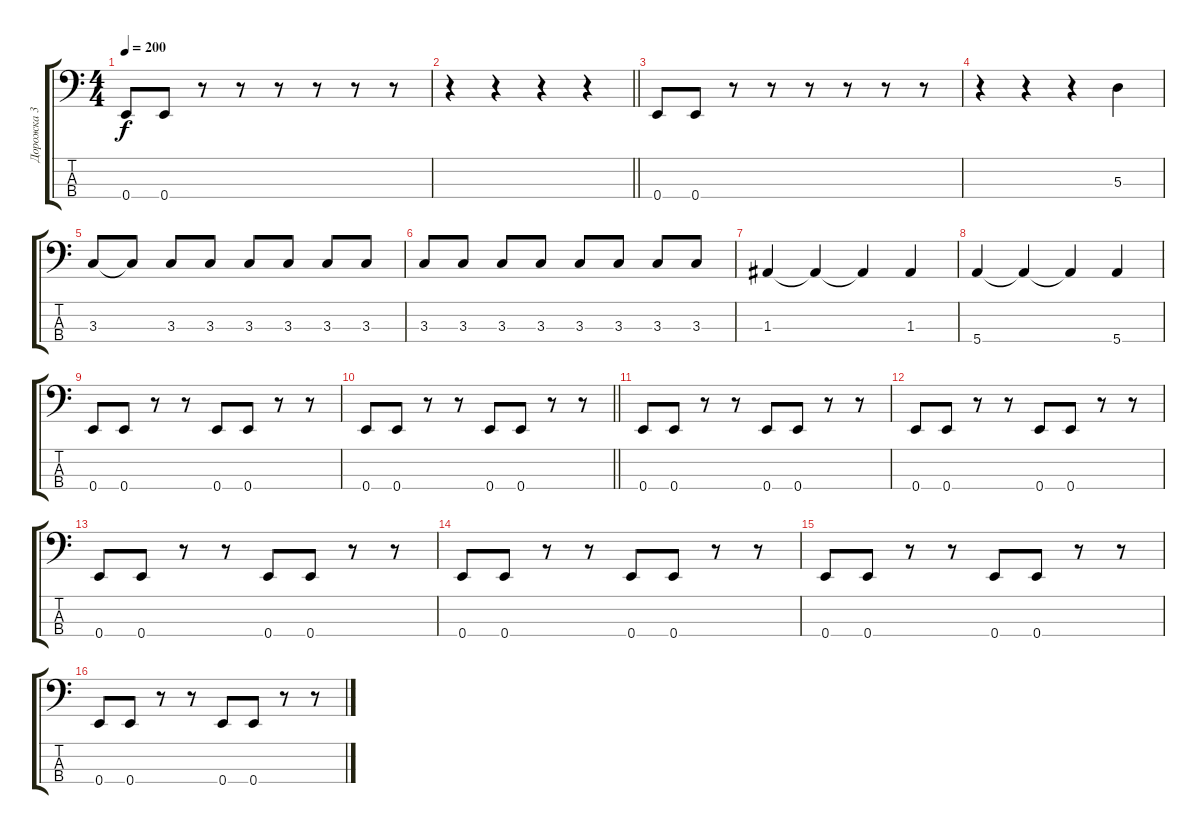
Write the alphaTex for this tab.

\track ("Дорожка 3" "Дорожка 3") {instrument electricbasspick}
\staff {score tabs}
\tuning (G2 D2 A1 E1) {hide}
\ts (4 4)
\tempo 200
\clef f4
\ks c
0.4.8{dy f} 0.4.8 r.8 r.8 r.8 r.8 r.8 r.8 |
\barLineRight lightlight
r.4 r.4 r.4 r.4 |
0.4.8 0.4.8 r.8 r.8 r.8 r.8 r.8 r.8 |
r.4 r.4 r.4 5.3.4 |
3.3.8 3.3{t}.8 3.3.8 3.3.8 3.3.8 3.3.8 3.3.8 3.3.8 |
3.3.8 3.3.8 3.3.8 3.3.8 3.3.8 3.3.8 3.3.8 3.3.8 |
1.3.4 1.3{t}.4 1.3{t}.4 1.3.4 |
5.4.4 5.4{t}.4 5.4{t}.4 5.4.4 |
0.4.8 0.4.8 r.8 r.8 0.4.8 0.4.8 r.8 r.8 |
\barLineRight lightlight
0.4.8 0.4.8 r.8 r.8 0.4.8 0.4.8 r.8 r.8 |
0.4.8 0.4.8 r.8 r.8 0.4.8 0.4.8 r.8 r.8 |
0.4.8 0.4.8 r.8 r.8 0.4.8 0.4.8 r.8 r.8 |
0.4.8 0.4.8 r.8 r.8 0.4.8 0.4.8 r.8 r.8 |
0.4.8 0.4.8 r.8 r.8 0.4.8 0.4.8 r.8 r.8 |
0.4.8 0.4.8 r.8 r.8 0.4.8 0.4.8 r.8 r.8 |
0.4.8 0.4.8 r.8 r.8 0.4.8 0.4.8 r.8 r.8
